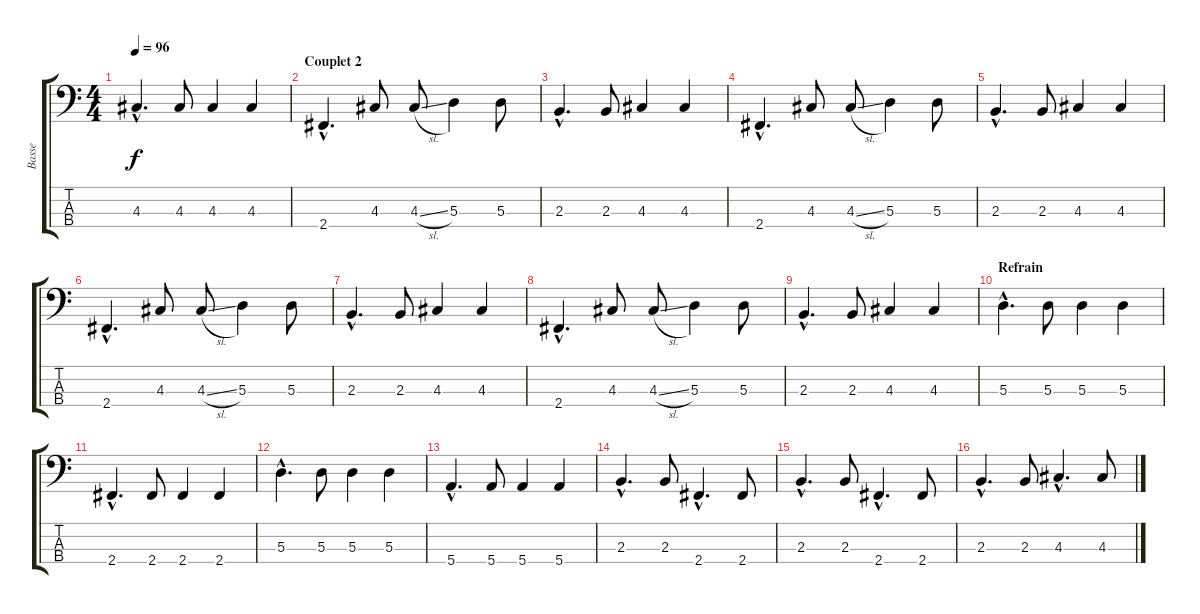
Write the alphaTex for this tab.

\track ("Basse" "Basse") {instrument electricbasspick}
\staff {score tabs}
\tuning (G2 D2 A1 E1) {hide}
\ts (4 4)
\tempo 96
\clef f4
\ks c
4.3{hac}.4{d dy f} 4.3.8 4.3.4 4.3.4 |
\section ("" "Couplet 2")
2.4{hac}.4{d} 4.3.8 4.3{sl}.8 5.3.4 5.3.8 |
2.3{hac}.4{d} 2.3.8 4.3.4 4.3.4 |
2.4{hac}.4{d} 4.3.8 4.3{sl}.8 5.3.4 5.3.8 |
2.3{hac}.4{d} 2.3.8 4.3.4 4.3.4 |
2.4{hac}.4{d} 4.3.8 4.3{sl}.8 5.3.4 5.3.8 |
2.3{hac}.4{d} 2.3.8 4.3.4 4.3.4 |
2.4{hac}.4{d} 4.3.8 4.3{sl}.8 5.3.4 5.3.8 |
2.3{hac}.4{d} 2.3.8 4.3.4 4.3.4 |
\section ("" "Refrain")
5.3{hac}.4{d} 5.3.8 5.3.4 5.3.4 |
2.4{hac}.4{d} 2.4.8 2.4.4 2.4.4 |
5.3{hac}.4{d} 5.3.8 5.3.4 5.3.4 |
5.4{hac}.4{d} 5.4.8 5.4.4 5.4.4 |
2.3{hac}.4{d} 2.3.8 2.4{hac}.4{d} 2.4.8 |
2.3{hac}.4{d} 2.3.8 2.4{hac}.4{d} 2.4.8 |
2.3{hac}.4{d} 2.3.8 4.3{hac}.4{d} 4.3.8
